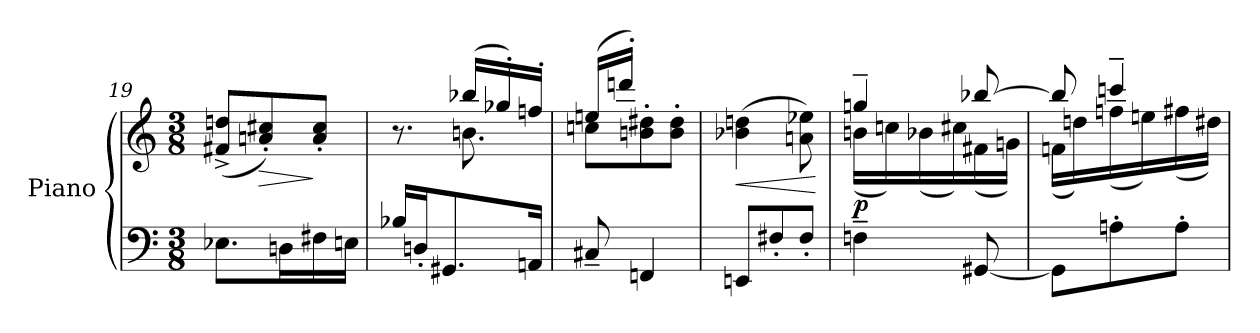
**kern	**kern	**dynam
*part1	*part1	*part1
*staff2	*staff1	*staff1/2
*I"Piano	*	*
*I'Pno.	*	*
*clefF4	*clefG2	*
*k[]	*k[]	*
*M3/8	*M3/8	*
=19	=19	=19
8.E-X\L	(<8f#X/^ 8ddn/^L	.
!	!	!LO:HP:b
.	8an/' 8cc#X/')	>
16Dn\L	.	.
16F#X\	8a/' 8cc#/'J	]
16En\JJ	.	.
=20	=20	=20
*	*^	*
16B-X/LL	8.r	8.ryy	.
16Dn'/J	.	.	.
8.GG#X/	.	.	.
.	(>16bb-X/LL	8.bn\	.
.	16gg-X'/)	.	.
16AAn/Jk	16ffn'/JJ	.	.
!!LO:LB:g=z	!!
=21	=21	=21	=21
8C#X~/	(>16een/LL	8ccn\L	.
.	16dddn'/JJ)	.	.
4FFn/	8ryy	8bn\' 8dd#X\'	.
.	8ryy	8b\' 8dd#\'J	.
=22	=22	=22	=22
!	!	!	!LO:HP:b
*	*v	*v	*
8EEn/L	(>4b-X\ 4ddn\	<
8F#X'/	.	.
8F#'/J	8an\ 8ee-X\)	.
.	.	[
=23	=23	=23
*	*^	*
!	!	!	!LO:DY:b
4Fn~\	4ggn~/	(<16bn\LL	p
.	.	16ccn\)	.
.	.	(<16b-X\	.
.	.	16cc#X\)	.
[8GG#X/	[8bb-X/	(<16f#X\	.
.	.	16gn\JJ)	.
=24	=24	=24	=24
8GG#\L]	8bb-/]	(<16fn\LL	.
.	.	16ddn\)	.
8An'\	4cccn~/	(<16ffn\	.
.	.	16een\)	.
8A'\J	.	(<16ff#X\	.
.	.	16dd#X\JJ)	.
*	*v	*v	*
=	=	=
*-	*-	*-
